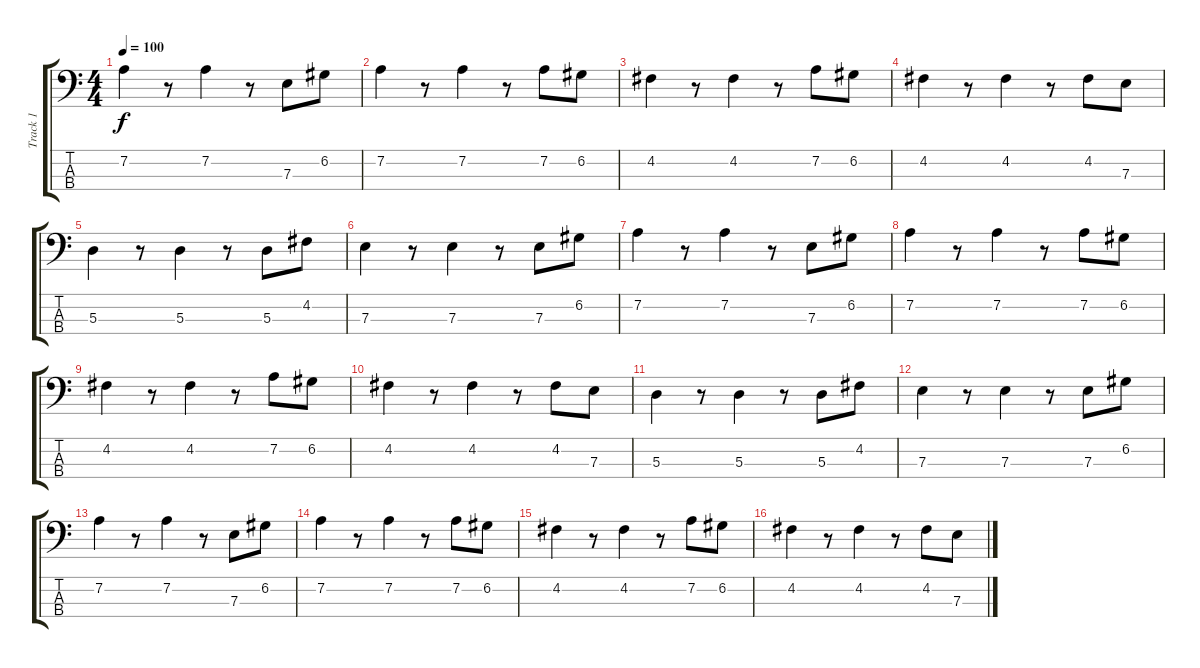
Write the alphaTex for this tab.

\track ("Track 1" "Track 1") {instrument slapbass1}
\staff {score tabs}
\tuning (G2 D2 A1 E1) {hide}
\ts (4 4)
\tempo 100
\clef f4
\ks c
7.2.4{dy f instrument slapbass1} r.8 7.2.4 r.8 7.3.8 6.2.8 |
7.2.4 r.8 7.2.4 r.8 7.2.8 6.2.8 |
4.2.4 r.8 4.2.4 r.8 7.2.8 6.2.8 |
4.2.4 r.8 4.2.4 r.8 4.2.8 7.3.8 |
5.3.4 r.8 5.3.4 r.8 5.3.8 4.2.8 |
7.3.4 r.8 7.3.4 r.8 7.3.8 6.2.8 |
7.2.4 r.8 7.2.4 r.8 7.3.8 6.2.8 |
7.2.4 r.8 7.2.4 r.8 7.2.8 6.2.8 |
4.2.4 r.8 4.2.4 r.8 7.2.8 6.2.8 |
4.2.4 r.8 4.2.4 r.8 4.2.8 7.3.8 |
5.3.4 r.8 5.3.4 r.8 5.3.8 4.2.8 |
7.3.4 r.8 7.3.4 r.8 7.3.8 6.2.8 |
7.2.4 r.8 7.2.4 r.8 7.3.8 6.2.8 |
7.2.4 r.8 7.2.4 r.8 7.2.8 6.2.8 |
4.2.4 r.8 4.2.4 r.8 7.2.8 6.2.8 |
4.2.4 r.8 4.2.4 r.8 4.2.8 7.3.8
